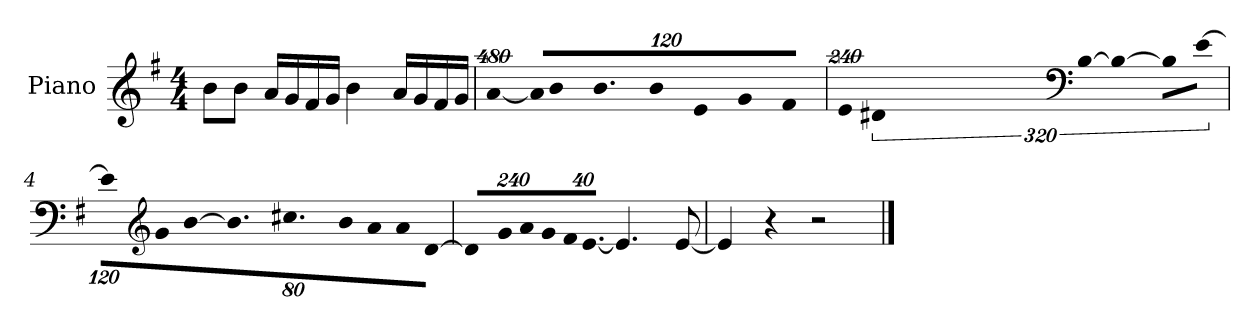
**kern
*part1
*staff1
*I"Piano
*I'P-no
*clefG2
*k[f#]
*M4/4
*MM90
=1
8b\L
8b\J
16a/LL
16g/
16f#/
16g/JJ
4b\
16a/LL
16g/
16f#/
16g/JJ
=2
!LO:N:vis=4
[1920%427a/
!LO:N:vis=16
1920%107a/KL]
!LO:N:vis=8
640%71b/
9.b/
!LO:N:vis=8
640%71b/
!LO:N:vis=8
640%71e/
!LO:N:vis=8
640%71g/
!LO:N:vis=8
640%71f#/J
=3
!LO:N:vis=8
960%137e/
!LO:N:vis=4
640%183d#X/
*clefF4
!LO:N:vis=8
[960%137B\
!LO:N:vis=4
640%183B\_
!LO:N:vis=16
1920%137B\LL]
!LO:N:vis=16
[1920%137e\JJ
!!LO:LB:g=z
=4
*Xbrackettup
!LO:N:vis=16
1920%107e\KL]
*clefG2
!LO:N:vis=8
640%71g\
!LO:N:vis=16
[1920%107b\K
9.b\]
9.cc#X\
!LO:N:vis=8
640%71b\
!LO:N:vis=8
640%71a\
!LO:N:vis=8
640%71a\
!LO:N:vis=8
[640%71d\J
=5
!LO:N:vis=8
960%137d/L]
!LO:N:vis=16
1920%137g/L
!LO:N:vis=16
1920%137a/
!LO:N:vis=16
1920%137g/
!LO:N:vis=32
640%23f#/K
!LO:N:vis=16.
[960%103e/JJ
4.e/]
[8e/
=6
4e/]
4r
2r
==
*-
